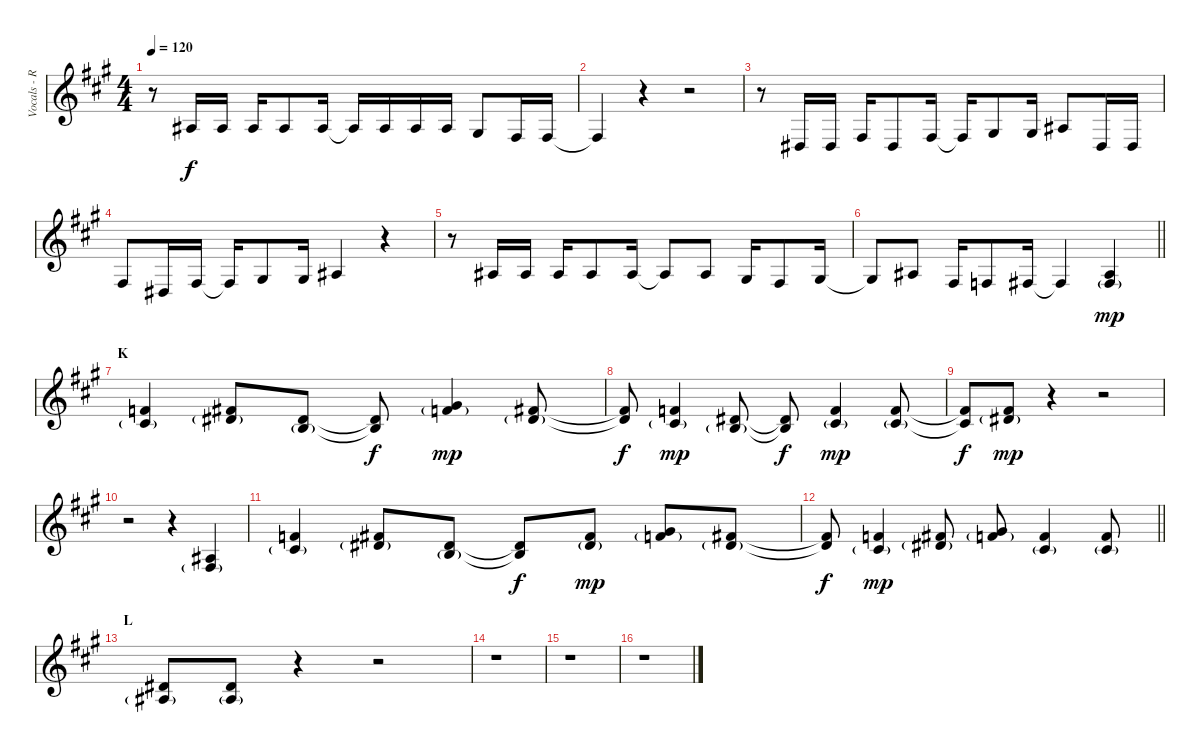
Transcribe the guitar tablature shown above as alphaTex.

\track ("Vocals - Ruki" "Vocals - R") {instrument lead6voice}
\staff {score}
\tuning (Db4 Ab3 E3 B2 Gb2 Db2) {hide}
\ts (4 4)
\tempo 120
\clef g2
\ks a
r.8{dy f} 2.2.16 2.2.16 2.2.16 2.2.8 2.2.16 2.2{t}.16 2.2.16 2.2.16 2.2.16 0.2.8 2.3.16 2.3.16 |
2.3{t}.4 r.4 r.2 |
r.8 4.4.16 4.4.16 2.3.16 4.4.8 2.3.16 2.3{t}.16 0.2.8 0.2.16 2.2.8 4.4.16 4.4.16 |
2.3.8 4.4.16 2.3.16 2.3{t}.16 0.2.8 0.2.16 2.2.4 r.4 |
r.8 2.2.16 2.2.16 2.2.16 2.2.8 2.2.16 2.2{t}.8 2.2.8 0.2.16 2.3.8 0.2.16 |
\barLineRight lightlight
0.2{t}.8 2.2.8 2.3.16 1.3.8 2.3.16 2.3{t}.4 (2.2 2.3{g}).4{dy mp} |
\section ("" "K")
(4.1 5.2{g}).4 (5.1 7.2{g}).8 (2.1 3.2{g}).8 (2.1{t} 3.2{t}).8{dy f} (7.1 9.2{g}).4{dy mp} (5.1 7.2{g}).8 |
(5.1{t} 7.2{t}).8{dy f} (4.1 5.2{g}).4{dy mp} (2.1 3.2{g}).8 (2.1{t} 3.2{t}).8{dy f} (4.1 5.2{g}).4{dy mp} (4.1 5.2{g}).8 |
(4.1{t} 5.2{t}).8{dy f} (5.1 7.2{g}).8{dy mp} r.4 r.2 |
r.2 r.4 (2.2 2.3{g}).4 |
(4.1 5.2{g}).4 (5.1 7.2{g}).8 (2.1 3.2{g}).8 (2.1{t} 3.2{t}).8{dy f} (5.1 7.2{g}).8{dy mp} (7.1 9.2{g}).8 (5.1 7.2{g}).8 |
\barLineRight lightlight
(5.1{t} 7.2{t}).8{dy f} (4.1 5.2{g}).4{dy mp} (5.1 7.2{g}).8 (7.1 9.2{g}).8 (4.1 5.2{g}).4 (4.1 5.2{g}).8 |
\section ("" "L")
(2.1 2.2{g}).8 (2.1 2.2{g}).8 r.4 r.2 |
r.1 |
r.1 |
r.1
